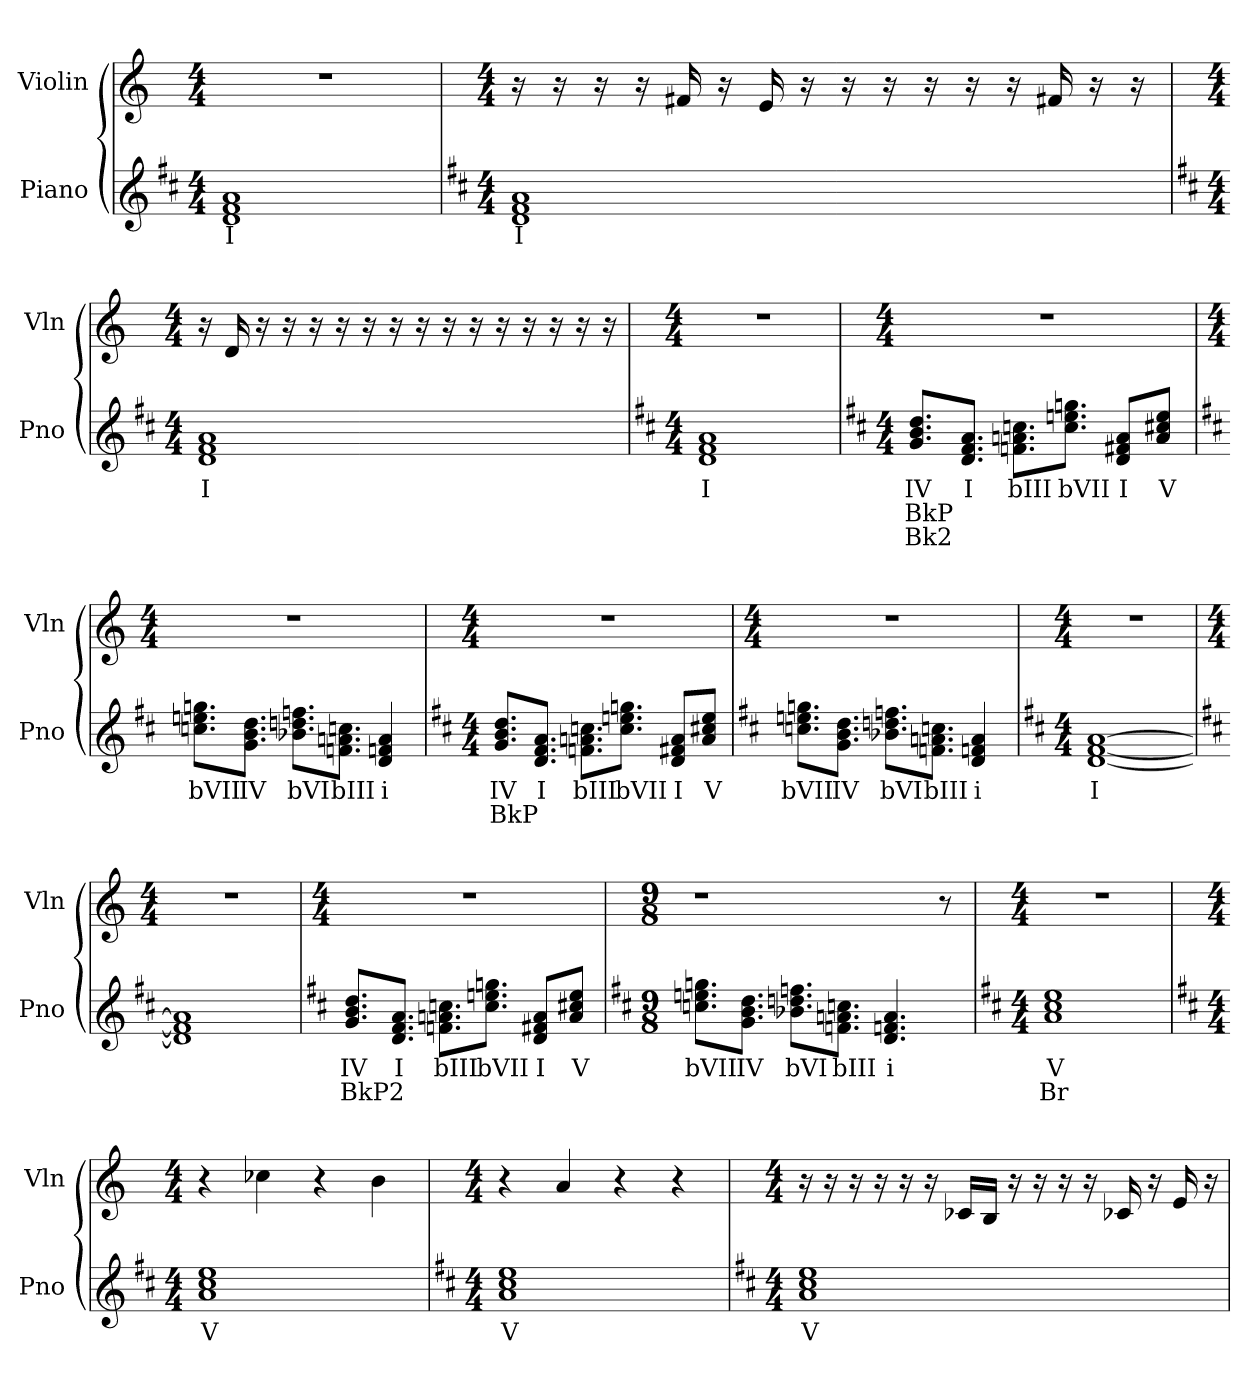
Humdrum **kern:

**kern	**text	**text	**text	**kern
*part2	*part2	*part2	*part2	*part1
*staff2	*staff2	*staff2	*staff2	*staff1
*I"Piano	*	*	*	*I"Violin
*I'Pno	*	*	*	*I'Vln
*k[f#c#]	*	*	*	*
*D:	*	*	*	*
*M4/4	*	*	*	*M4/4
=	=	=	=	=
1d 1f# 1a	I	.	.	1r
=	=	=	=	=
*k[f#c#]	*	*	*	*
*D:	*	*	*	*
*M4/4	*	*	*	*M4/4
1d 1f# 1a	I	.	.	16r
.	.	.	.	16r
.	.	.	.	16r
.	.	.	.	16r
.	.	.	.	16f#X
.	.	.	.	16r
.	.	.	.	16e
.	.	.	.	16r
.	.	.	.	16r
.	.	.	.	16r
.	.	.	.	16r
.	.	.	.	16r
.	.	.	.	16r
.	.	.	.	16f#X
.	.	.	.	16r
.	.	.	.	16r
=	=	=	=	=
*k[f#c#]	*	*	*	*
*D:	*	*	*	*
*M4/4	*	*	*	*M4/4
1d 1f# 1a	I	.	.	16r
.	.	.	.	16d
.	.	.	.	16r
.	.	.	.	16r
.	.	.	.	16r
.	.	.	.	16r
.	.	.	.	16r
.	.	.	.	16r
.	.	.	.	16r
.	.	.	.	16r
.	.	.	.	16r
.	.	.	.	16r
.	.	.	.	16r
.	.	.	.	16r
.	.	.	.	16r
.	.	.	.	16r
=	=	=	=	=
*k[f#c#]	*	*	*	*
*D:	*	*	*	*
*M4/4	*	*	*	*M4/4
1d 1f# 1a	I	.	.	1r
=	=	=	=	=
*k[f#c#]	*	*	*	*
*D:	*	*	*	*
*M4/4	*	*	*	*M4/4
8.g 8.b 8.ddL	IV	BkP	Bk2	1r
8.d 8.f# 8.aJ	I	.	.	.
8.fn 8.an 8.ccnL	bIII	.	.	.
8.cc 8.een 8.ggnJ	bVII	.	.	.
8d 8f#X 8aL	I	.	.	.
8a 8cc#X 8eeJ	V	.	.	.
=	=	=	=	=
*k[f#c#]	*	*	*	*
*D:	*	*	*	*
*	*	*	*	*M4/4
8.ccn 8.een 8.ggnL	bVII	.	.	1r
8.g 8.b 8.ddJ	IV	.	.	.
8.b-X 8.ddn 8.ffnL	bVI	.	.	.
8.fn 8.an 8.ccnJ	bIII	.	.	.
4d 4fn 4a	i	.	.	.
=	=	=	=	=
*k[f#c#]	*	*	*	*
*D:	*	*	*	*
*M4/4	*	*	*	*M4/4
8.g 8.b 8.ddL	IV	BkP	.	1r
8.d 8.f# 8.aJ	I	.	.	.
8.fn 8.an 8.ccnL	bIII	.	.	.
8.cc 8.een 8.ggnJ	bVII	.	.	.
8d 8f#X 8aL	I	.	.	.
8a 8cc#X 8eeJ	V	.	.	.
=	=	=	=	=
*k[f#c#]	*	*	*	*
*D:	*	*	*	*
*	*	*	*	*M4/4
8.ccn 8.een 8.ggnL	bVII	.	.	1r
8.g 8.b 8.ddJ	IV	.	.	.
8.b-X 8.ddn 8.ffnL	bVI	.	.	.
8.fn 8.an 8.ccnJ	bIII	.	.	.
4d 4fn 4a	i	.	.	.
=	=	=	=	=
*k[f#c#]	*	*	*	*
*D:	*	*	*	*
*M4/4	*	*	*	*M4/4
[1d [1f# [1a	I	.	.	1r
=	=	=	=	=
*k[f#c#]	*	*	*	*
*D:	*	*	*	*
*	*	*	*	*M4/4
1d] 1f#] 1a]	.	.	.	1r
=	=	=	=	=
*k[f#c#]	*	*	*	*
*D:	*	*	*	*
*	*	*	*	*M4/4
8.g 8.b 8.ddL	IV	BkP2	.	1r
8.d 8.f# 8.aJ	I	.	.	.
8.fn 8.an 8.ccnL	bIII	.	.	.
8.cc 8.een 8.ggnJ	bVII	.	.	.
8d 8f#X 8aL	I	.	.	.
8a 8cc#X 8eeJ	V	.	.	.
=	=	=	=	=
*k[f#c#]	*	*	*	*
*D:	*	*	*	*
*M9/8	*	*	*	*M9/8
8.ccn 8.een 8.ggnL	bVII	.	.	1r
8.g 8.b 8.ddJ	IV	.	.	.
8.b-X 8.ddn 8.ffnL	bVI	.	.	.
8.fn 8.an 8.ccnJ	bIII	.	.	.
4.d 4.fn 4.a	i	.	.	.
.	.	.	.	8r
=	=	=	=	=
*k[f#c#]	*	*	*	*
*D:	*	*	*	*
*M4/4	*	*	*	*M4/4
1a 1cc# 1ee	V	Br	.	1r
=	=	=	=	=
*k[f#c#]	*	*	*	*
*D:	*	*	*	*
*M4/4	*	*	*	*M4/4
1a 1cc# 1ee	V	.	.	4r
.	.	.	.	4cc-X
.	.	.	.	4r
.	.	.	.	4b
=	=	=	=	=
*k[f#c#]	*	*	*	*
*D:	*	*	*	*
*M4/4	*	*	*	*M4/4
1a 1cc# 1ee	V	.	.	4r
.	.	.	.	4a
.	.	.	.	4r
.	.	.	.	4r
=	=	=	=	=
*k[f#c#]	*	*	*	*
*D:	*	*	*	*
*M4/4	*	*	*	*M4/4
1a 1cc# 1ee	V	.	.	16r
.	.	.	.	16r
.	.	.	.	16r
.	.	.	.	16r
.	.	.	.	16r
.	.	.	.	16r
.	.	.	.	16c-XLL
.	.	.	.	16BJJ
.	.	.	.	16r
.	.	.	.	16r
.	.	.	.	16r
.	.	.	.	16r
.	.	.	.	16c-X
.	.	.	.	16r
.	.	.	.	16e
.	.	.	.	16r
=	=	=	=	=
*-	*-	*-	*-	*-
